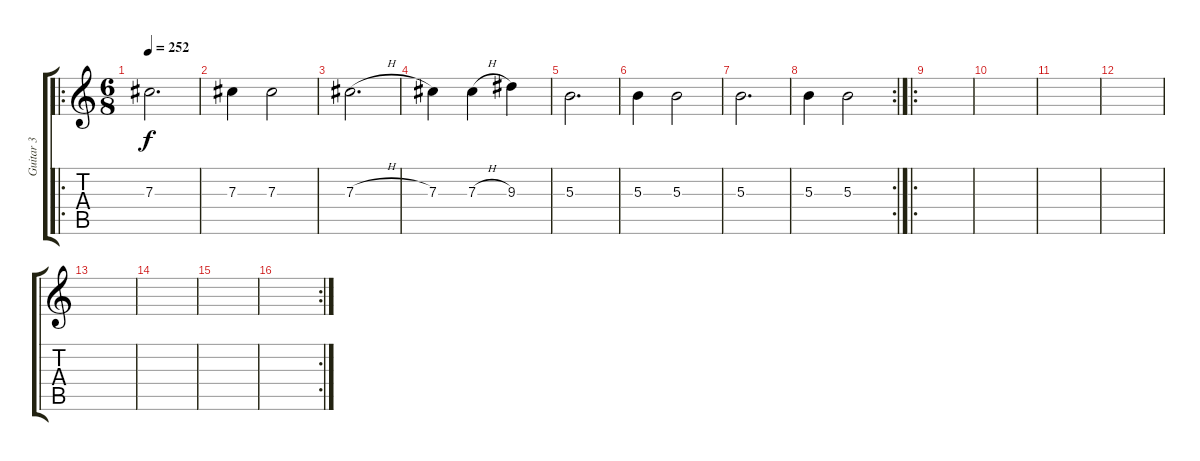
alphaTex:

\track ("Guitar 3" "Guitar 3") {instrument electricguitarclean}
\staff {score tabs}
\tuning (Eb4 Bb3 Gb3 Db3 Ab2 Eb2) {hide}
\ro
\ts (6 8)
\tempo 252
\clef g2
\ks c
7.3.2{d dy f} |
7.3.4 7.3.2 |
7.3{h}.2{d} |
7.3.4 7.3{h}.4 9.3.4 |
5.3.2{d} |
5.3.4 5.3.2 |
5.3.2{d} |
\rc 2
5.3.4 5.3.2 |
\ro
|
|
|
|
|
|
|
\rc 2
